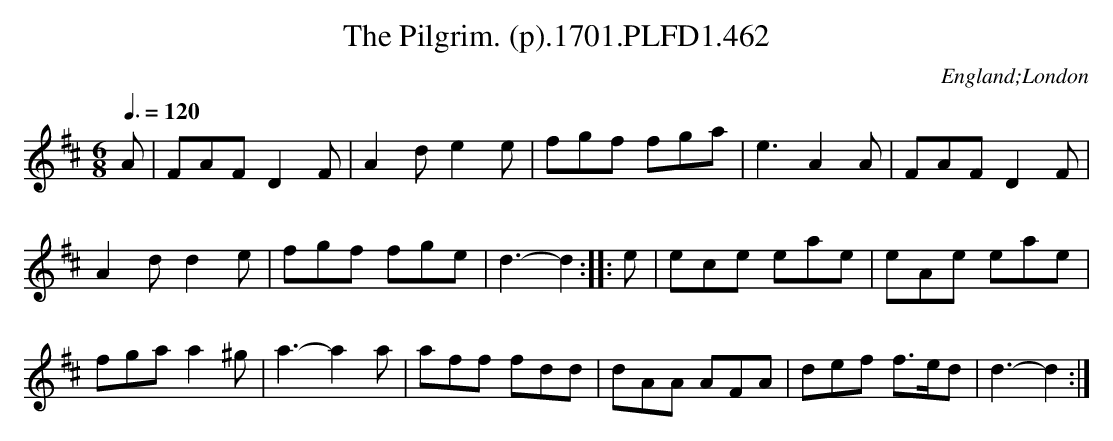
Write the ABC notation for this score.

X:1
T:Pilgrim. (p).1701.PLFD1.462, The
M:6/8
L:1/8
Q:3/8=120
O:England;London
K:D
A|FAFD2F|A2de2e|fgf fga|e3A2A|FAFD2F|
A2dd2e|fgf fge|d3-d2:||:e|ece eae|eAe eae|
fgaa2^g|a3-a2a|aff fdd|dAA AFA|def f>ed|d3-d2:|
